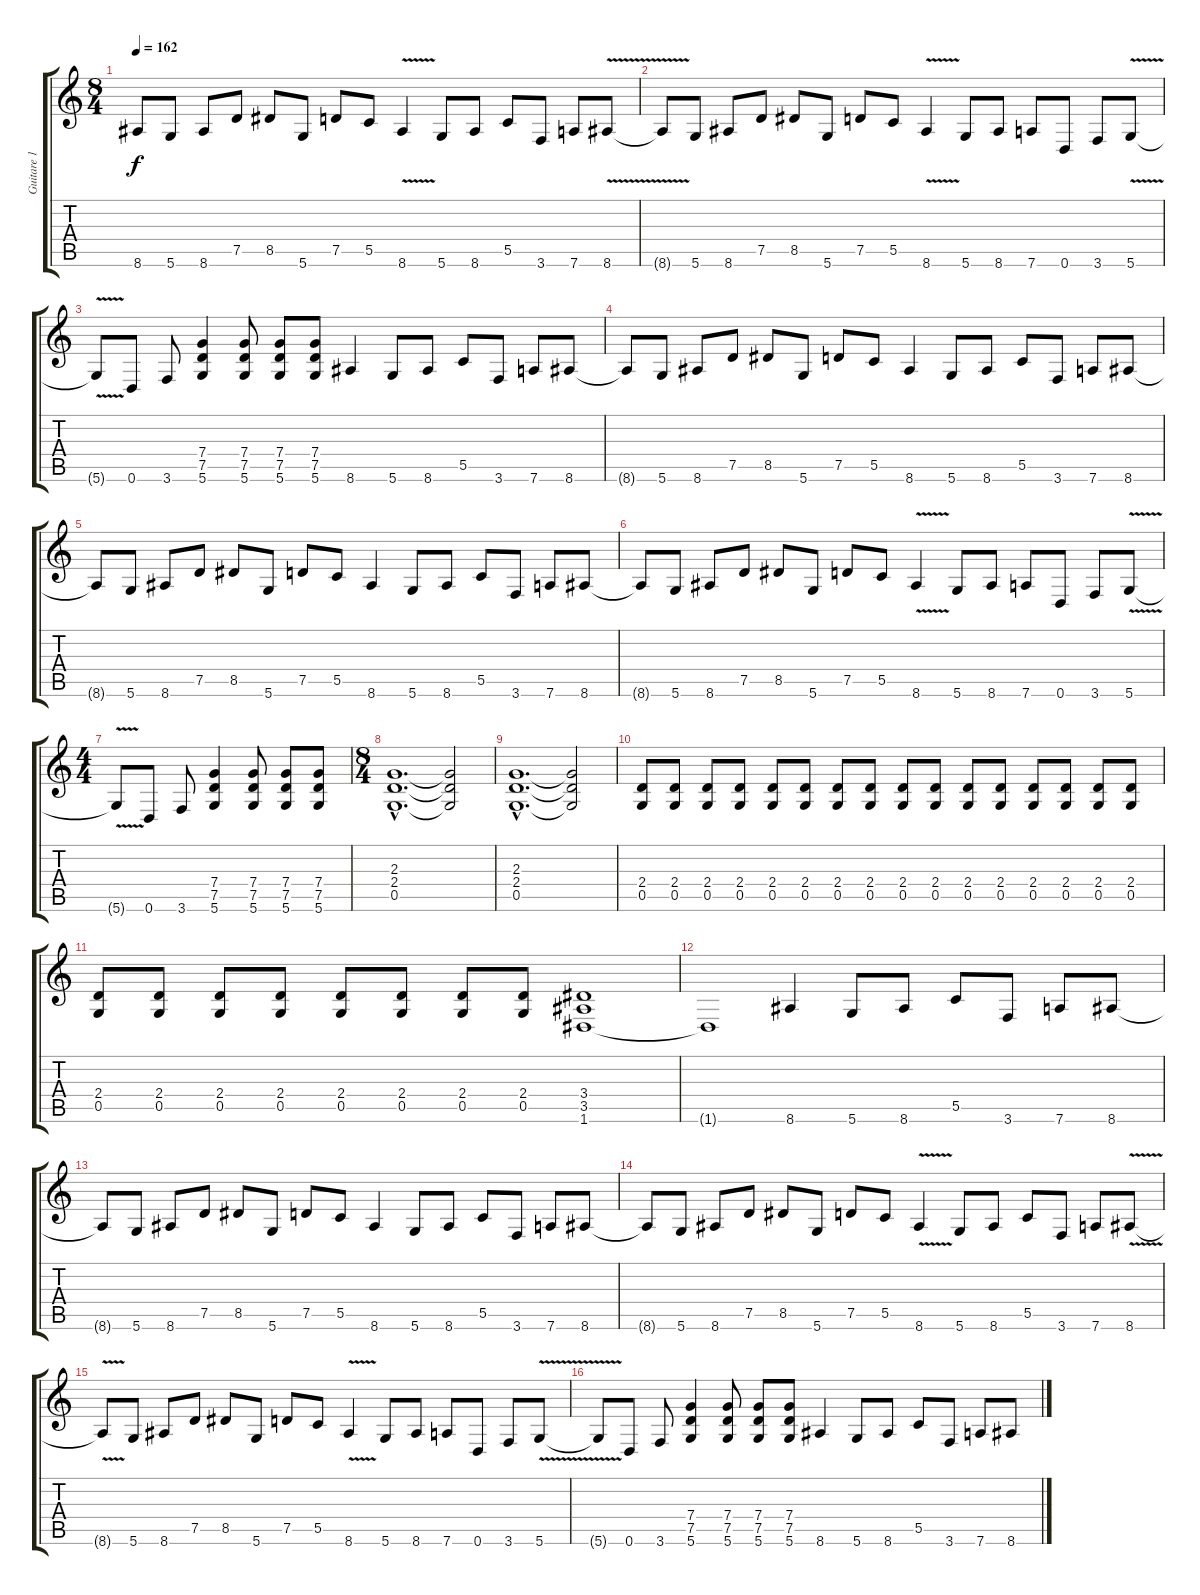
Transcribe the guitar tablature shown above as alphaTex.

\track ("Guitare 1 (melodie grave)" "Guitare 1 ") {instrument distortionguitar}
\staff {score tabs}
\tuning (D4 A3 F3 C3 G2 D2) {hide}
\ts (8 4)
\tempo 162
\clef g2
\ks c
8.6{t}.8{dy f} 5.6.8 8.6.8 7.5.8 8.5.8 5.6.8 7.5.8 5.5.8 8.6{v}.4 5.6.8 8.6.8 5.5.8 3.6.8 7.6.8 8.6{v}.8 |
8.6{t}.8 5.6.8 8.6.8 7.5.8 8.5.8 5.6.8 7.5.8 5.5.8 8.6{v}.4 5.6.8 8.6.8 7.6.8 0.6.8 3.6.8 5.6{v}.8 |
5.6{t}.8 0.6.8 3.6.8 (7.4 7.5 5.6).4 (7.4 7.5 5.6).8 (7.4 7.5 5.6).8 (7.4 7.5 5.6).8 8.6.4 5.6.8 8.6.8 5.5.8 3.6.8 7.6.8 8.6.8 |
8.6{t}.8 5.6.8 8.6.8 7.5.8 8.5.8 5.6.8 7.5.8 5.5.8 8.6.4 5.6.8 8.6.8 5.5.8 3.6.8 7.6.8 8.6.8 |
8.6{t}.8 5.6.8 8.6.8 7.5.8 8.5.8 5.6.8 7.5.8 5.5.8 8.6.4 5.6.8 8.6.8 5.5.8 3.6.8 7.6.8 8.6.8 |
8.6{t}.8 5.6.8 8.6.8 7.5.8 8.5.8 5.6.8 7.5.8 5.5.8 8.6{v}.4 5.6.8 8.6.8 7.6.8 0.6.8 3.6.8 5.6{v}.8 |
\ts (4 4)
5.6{t}.8 0.6.8 3.6.8 (7.4 7.5 5.6).4 (7.4 7.5 5.6).8 (7.4 7.5 5.6).8 (7.4 7.5 5.6).8 |
\ts (8 4)
(2.3{hac} 2.4{hac} 0.5{hac}).1{d} (2.3{t} 2.4{t} 0.5{t}).2 |
(2.3{hac} 2.4{hac} 0.5{hac}).1{d} (2.3{t} 2.4{t} 0.5{t}).2 |
(2.4 0.5).8 (2.4 0.5).8 (2.4 0.5).8 (2.4 0.5).8 (2.4 0.5).8 (2.4 0.5).8 (2.4 0.5).8 (2.4 0.5).8 (2.4 0.5).8 (2.4 0.5).8 (2.4 0.5).8 (2.4 0.5).8 (2.4 0.5).8 (2.4 0.5).8 (2.4 0.5).8 (2.4 0.5).8 |
(2.4 0.5).8 (2.4 0.5).8 (2.4 0.5).8 (2.4 0.5).8 (2.4 0.5).8 (2.4 0.5).8 (2.4 0.5).8 (2.4 0.5).8 (3.4 3.5 1.6).1 |
1.6{t}.1 8.6.4 5.6.8 8.6.8 5.5.8 3.6.8 7.6.8 8.6.8 |
8.6{t}.8 5.6.8 8.6.8 7.5.8 8.5.8 5.6.8 7.5.8 5.5.8 8.6.4 5.6.8 8.6.8 5.5.8 3.6.8 7.6.8 8.6.8 |
8.6{t}.8 5.6.8 8.6.8 7.5.8 8.5.8 5.6.8 7.5.8 5.5.8 8.6{v}.4 5.6.8 8.6.8 5.5.8 3.6.8 7.6.8 8.6{v}.8 |
8.6{t}.8 5.6.8 8.6.8 7.5.8 8.5.8 5.6.8 7.5.8 5.5.8 8.6{v}.4 5.6.8 8.6.8 7.6.8 0.6.8 3.6.8 5.6{v}.8 |
5.6{t}.8 0.6.8 3.6.8 (7.4 7.5 5.6).4 (7.4 7.5 5.6).8 (7.4 7.5 5.6).8 (7.4 7.5 5.6).8 8.6.4 5.6.8 8.6.8 5.5.8 3.6.8 7.6.8 8.6.8
